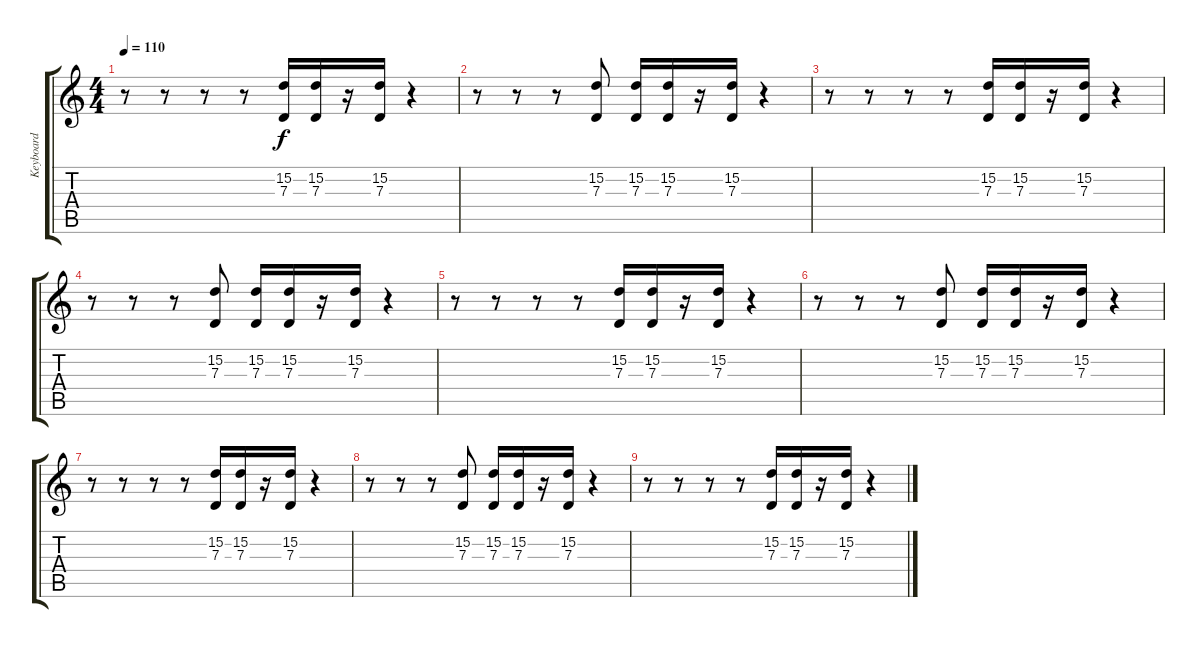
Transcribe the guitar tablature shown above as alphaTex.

\track ("Keyboard" "Keyboard") {instrument electricpiano2}
\staff {score tabs}
\tuning (E4 B3 G3 D3 A2 D2) {hide}
\ts (4 4)
\tempo 110
\clef g2
\ks c
r.8{dy f} r.8 r.8 r.8 (15.2 7.3).16 (15.2 7.3).16 r.16 (15.2 7.3).16 r.4 |
r.8 r.8 r.8 (15.2 7.3).8 (15.2 7.3).16 (15.2 7.3).16 r.16 (15.2 7.3).16 r.4 |
r.8 r.8 r.8 r.8 (15.2 7.3).16 (15.2 7.3).16 r.16 (15.2 7.3).16 r.4 |
r.8 r.8 r.8 (15.2 7.3).8 (15.2 7.3).16 (15.2 7.3).16 r.16 (15.2 7.3).16 r.4 |
r.8 r.8 r.8 r.8 (15.2 7.3).16 (15.2 7.3).16 r.16 (15.2 7.3).16 r.4 |
r.8 r.8 r.8 (15.2 7.3).8 (15.2 7.3).16 (15.2 7.3).16 r.16 (15.2 7.3).16 r.4 |
r.8 r.8 r.8 r.8 (15.2 7.3).16 (15.2 7.3).16 r.16 (15.2 7.3).16 r.4 |
r.8 r.8 r.8 (15.2 7.3).8 (15.2 7.3).16 (15.2 7.3).16 r.16 (15.2 7.3).16 r.4 |
r.8 r.8 r.8 r.8 (15.2 7.3).16 (15.2 7.3).16 r.16 (15.2 7.3).16 r.4
